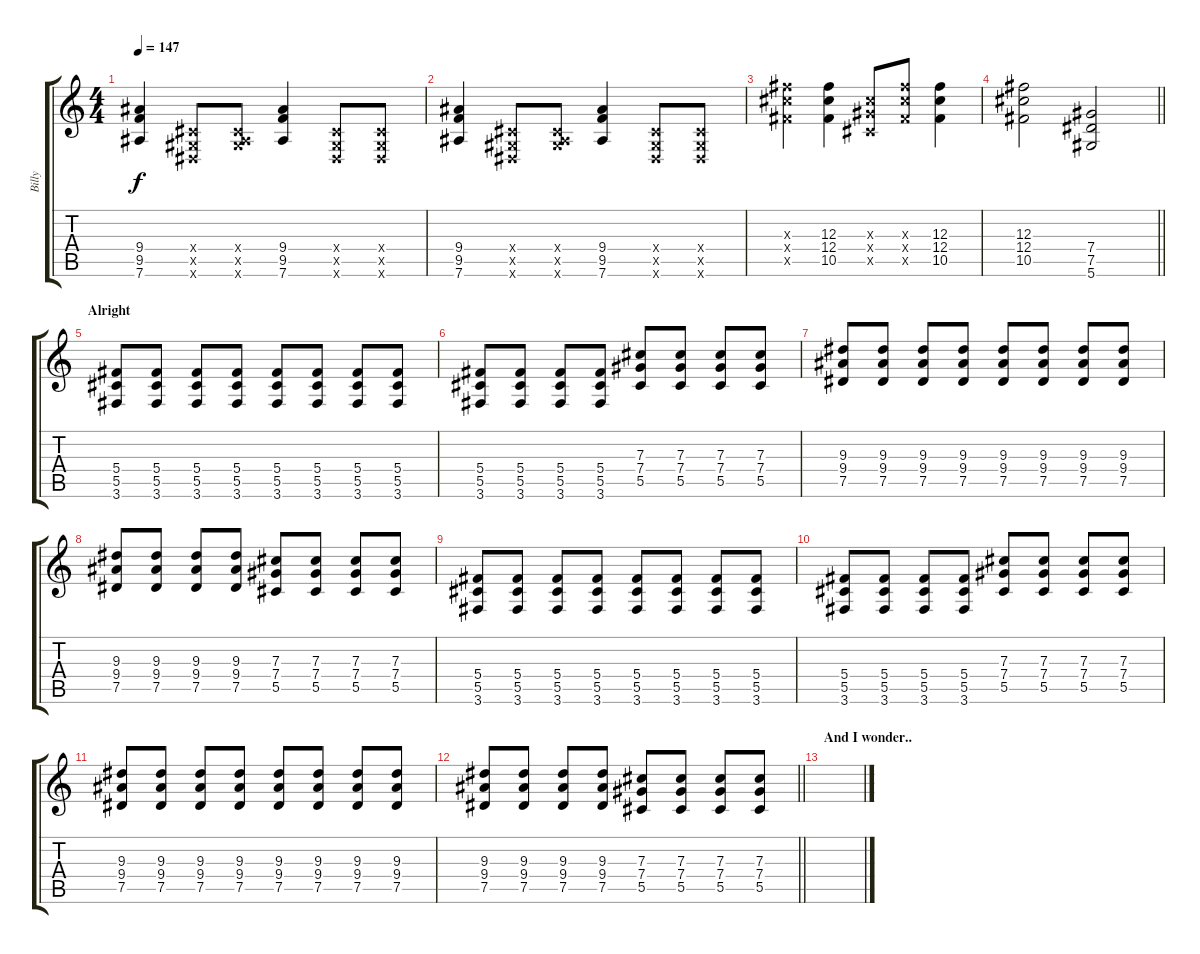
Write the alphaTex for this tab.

\track ("Billy" "Billy") {instrument overdrivenguitar}
\staff {score tabs}
\tuning (Eb4 Bb3 Gb3 Db3 Ab2 Eb2) {hide}
\ts (4 4)
\tempo 147
\clef g2
\ks c
(9.4 9.5 7.6).4{dy f} (0.4{x} 0.5{x} 0.6{x}).8 (0.4{x} 0.5{x} 7.6{x}).8 (9.4 9.5 7.6).4 (0.4{x} 0.5{x} 0.6{x}).8 (0.4{x} 0.5{x} 0.6{x}).8 |
(9.4 9.5 7.6).4 (0.4{x} 0.5{x} 0.6{x}).8 (0.4{x} 0.5{x} 7.6{x}).8 (9.4 9.5 7.6).4 (0.4{x} 0.5{x} 0.6{x}).8 (0.4{x} 0.5{x} 0.6{x}).8 |
(12.3{x} 12.4{x} 10.5{x}).4 (12.3 12.4 10.5).4 (7.3{x} 7.4{x} 5.5{x}).8 (12.3{x} 12.4{x} 10.5{x}).8 (12.3 12.4 10.5).4 |
\barLineRight lightlight
(12.3 12.4 10.5).2 (7.4 7.5 5.6).2 |
\section ("" "Alright")
(5.4 5.5 3.6).8 (5.4 5.5 3.6).8 (5.4 5.5 3.6).8 (5.4 5.5 3.6).8 (5.4 5.5 3.6).8 (5.4 5.5 3.6).8 (5.4 5.5 3.6).8 (5.4 5.5 3.6).8 |
(5.4 5.5 3.6).8 (5.4 5.5 3.6).8 (5.4 5.5 3.6).8 (5.4 5.5 3.6).8 (7.3 7.4 5.5).8 (7.3 7.4 5.5).8 (7.3 7.4 5.5).8 (7.3 7.4 5.5).8 |
(9.3 9.4 7.5).8 (9.3 9.4 7.5).8 (9.3 9.4 7.5).8 (9.3 9.4 7.5).8 (9.3 9.4 7.5).8 (9.3 9.4 7.5).8 (9.3 9.4 7.5).8 (9.3 9.4 7.5).8 |
(9.3 9.4 7.5).8 (9.3 9.4 7.5).8 (9.3 9.4 7.5).8 (9.3 9.4 7.5).8 (7.3 7.4 5.5).8 (7.3 7.4 5.5).8 (7.3 7.4 5.5).8 (7.3 7.4 5.5).8 |
(5.4 5.5 3.6).8 (5.4 5.5 3.6).8 (5.4 5.5 3.6).8 (5.4 5.5 3.6).8 (5.4 5.5 3.6).8 (5.4 5.5 3.6).8 (5.4 5.5 3.6).8 (5.4 5.5 3.6).8 |
(5.4 5.5 3.6).8 (5.4 5.5 3.6).8 (5.4 5.5 3.6).8 (5.4 5.5 3.6).8 (7.3 7.4 5.5).8 (7.3 7.4 5.5).8 (7.3 7.4 5.5).8 (7.3 7.4 5.5).8 |
(9.3 9.4 7.5).8 (9.3 9.4 7.5).8 (9.3 9.4 7.5).8 (9.3 9.4 7.5).8 (9.3 9.4 7.5).8 (9.3 9.4 7.5).8 (9.3 9.4 7.5).8 (9.3 9.4 7.5).8 |
\barLineRight lightlight
(9.3 9.4 7.5).8 (9.3 9.4 7.5).8 (9.3 9.4 7.5).8 (9.3 9.4 7.5).8 (7.3 7.4 5.5).8 (7.3 7.4 5.5).8 (7.3 7.4 5.5).8 (7.3 7.4 5.5).8 |
\section ("" "And I wonder..")
